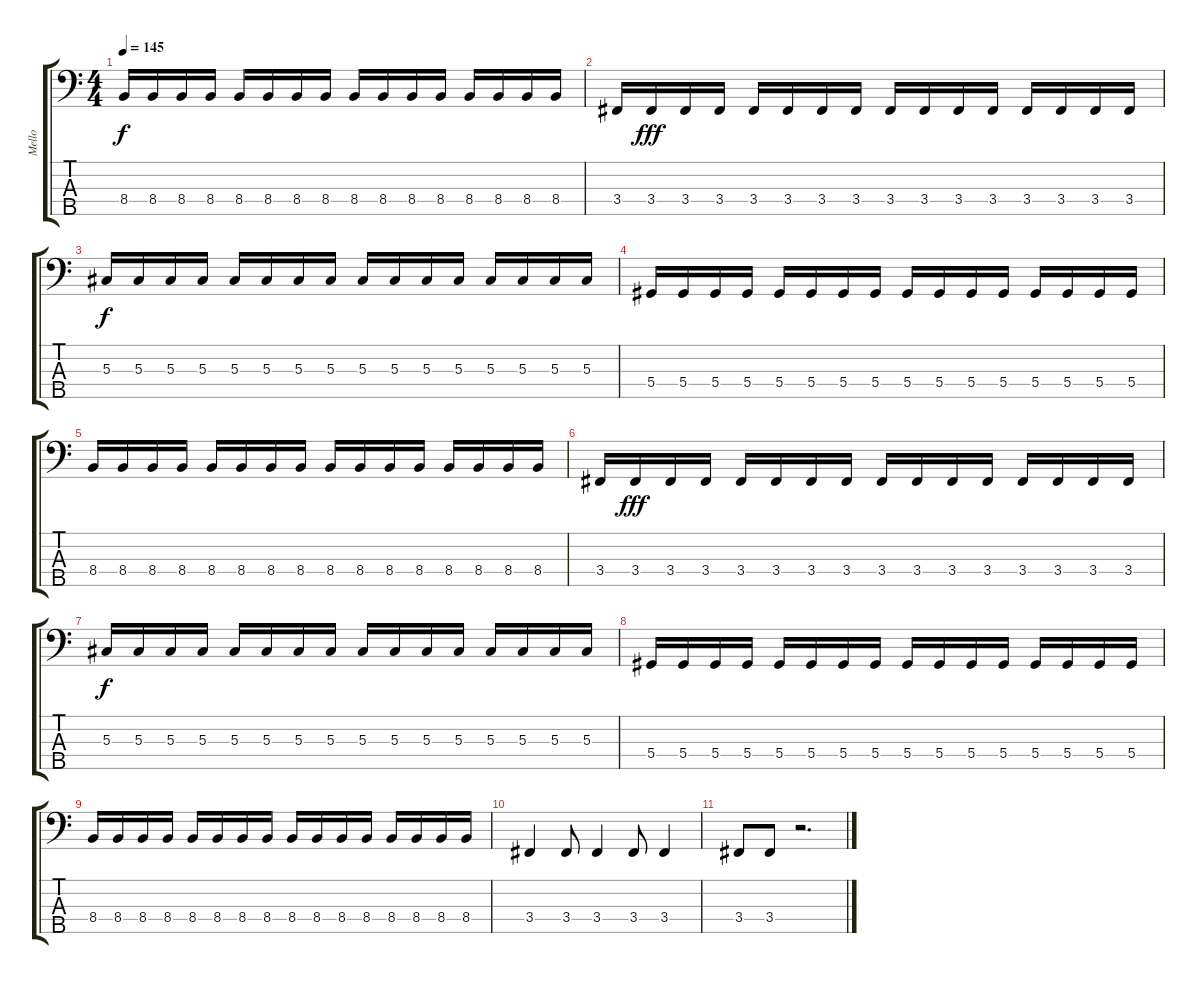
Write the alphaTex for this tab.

\track ("Mello" "Mello") {instrument electricbassfinger}
\staff {score tabs}
\tuning (Gb2 Db2 Ab1 Eb1 Bb0) {hide}
\ts (4 4)
\tempo 145
\clef f4
\ks c
8.4.16{dy f} 8.4.16 8.4.16 8.4.16 8.4.16 8.4.16 8.4.16 8.4.16 8.4.16 8.4.16 8.4.16 8.4.16 8.4.16 8.4.16 8.4.16 8.4.16 |
3.4.16 3.4.16{dy fff} 3.4.16 3.4.16 3.4.16 3.4.16 3.4.16 3.4.16 3.4.16 3.4.16 3.4.16 3.4.16 3.4.16 3.4.16 3.4.16 3.4.16 |
5.3.16{dy f} 5.3.16 5.3.16 5.3.16 5.3.16 5.3.16 5.3.16 5.3.16 5.3.16 5.3.16 5.3.16 5.3.16 5.3.16 5.3.16 5.3.16 5.3.16 |
5.4.16 5.4.16 5.4.16 5.4.16 5.4.16 5.4.16 5.4.16 5.4.16 5.4.16 5.4.16 5.4.16 5.4.16 5.4.16 5.4.16 5.4.16 5.4.16 |
8.4.16 8.4.16 8.4.16 8.4.16 8.4.16 8.4.16 8.4.16 8.4.16 8.4.16 8.4.16 8.4.16 8.4.16 8.4.16 8.4.16 8.4.16 8.4.16 |
3.4.16 3.4.16{dy fff} 3.4.16 3.4.16 3.4.16 3.4.16 3.4.16 3.4.16 3.4.16 3.4.16 3.4.16 3.4.16 3.4.16 3.4.16 3.4.16 3.4.16 |
5.3.16{dy f} 5.3.16 5.3.16 5.3.16 5.3.16 5.3.16 5.3.16 5.3.16 5.3.16 5.3.16 5.3.16 5.3.16 5.3.16 5.3.16 5.3.16 5.3.16 |
5.4.16 5.4.16 5.4.16 5.4.16 5.4.16 5.4.16 5.4.16 5.4.16 5.4.16 5.4.16 5.4.16 5.4.16 5.4.16 5.4.16 5.4.16 5.4.16 |
8.4.16 8.4.16 8.4.16 8.4.16 8.4.16 8.4.16 8.4.16 8.4.16 8.4.16 8.4.16 8.4.16 8.4.16 8.4.16 8.4.16 8.4.16 8.4.16 |
3.4.4 3.4.8 3.4.4 3.4.8 3.4.4 |
3.4.8 3.4.8 r.2{d}
